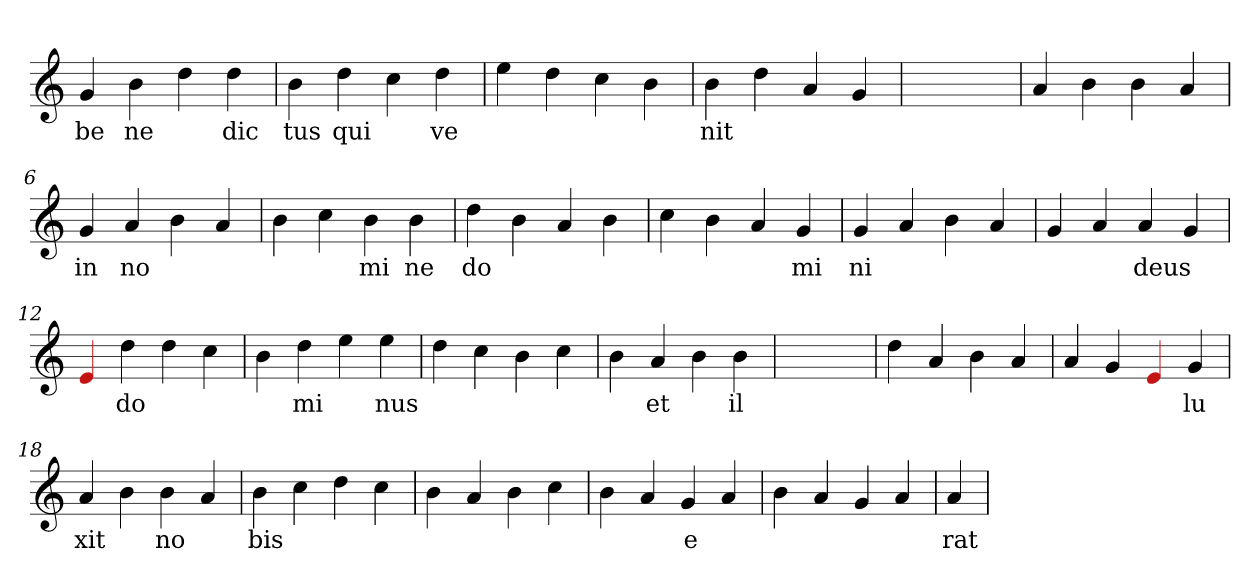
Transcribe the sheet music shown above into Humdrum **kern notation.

**kern	**text
*part1	*part1
*staff1	*staff1
*clefG2	*
=1	=1
4g	be
4b	ne
4dd	.
4dd	dic
=2	=2
4b	tus
4dd	qui
4cc	.
4dd	ve
=3	=3
4ee	.
4dd	.
4cc	.
4b	.
=4	=4
4b	nit
4dd	.
4a	.
4g	.
=5	=5
1ryy	.
=5	=5
4a	.
4b	.
4b	.
4a	.
=6	=6
4g	in
4a	no
4b	.
4a	.
=7	=7
4b	.
4cc	.
4b	mi
4b	ne
=8	=8
4dd	do
4b	.
4a	.
4b	.
=9	=9
4cc	.
4b	.
4a	.
4g	mi
=10	=10
4g	ni
4a	.
4b	.
4a	.
=11	=11
4g	.
4a	.
4a	deus
4g	.
=12	=12
4Re	.
4dd	do
4dd	.
4cc	.
=13	=13
4b	.
4dd	mi
4ee	.
4ee	nus
=14	=14
4dd	.
4cc	.
4b	.
4cc	.
=15	=15
4b	.
4a	et
4b	.
4b	il
=16	=16
1ryy	.
=16	=16
4dd	.
4a	.
4b	.
4a	.
=17	=17
4a	.
4g	.
4Re	.
4g	lu
=18	=18
4a	xit
4b	.
4b	no
4a	.
=19	=19
4b	bis
4cc	.
4dd	.
4cc	.
=20	=20
4b	.
4a	.
4b	.
4cc	.
=21	=21
4b	.
4a	.
4g	e
4a	.
=22	=22
4b	.
4a	.
4g	.
4a	.
=23	=23
4a	rat
=	=
*-	*-
